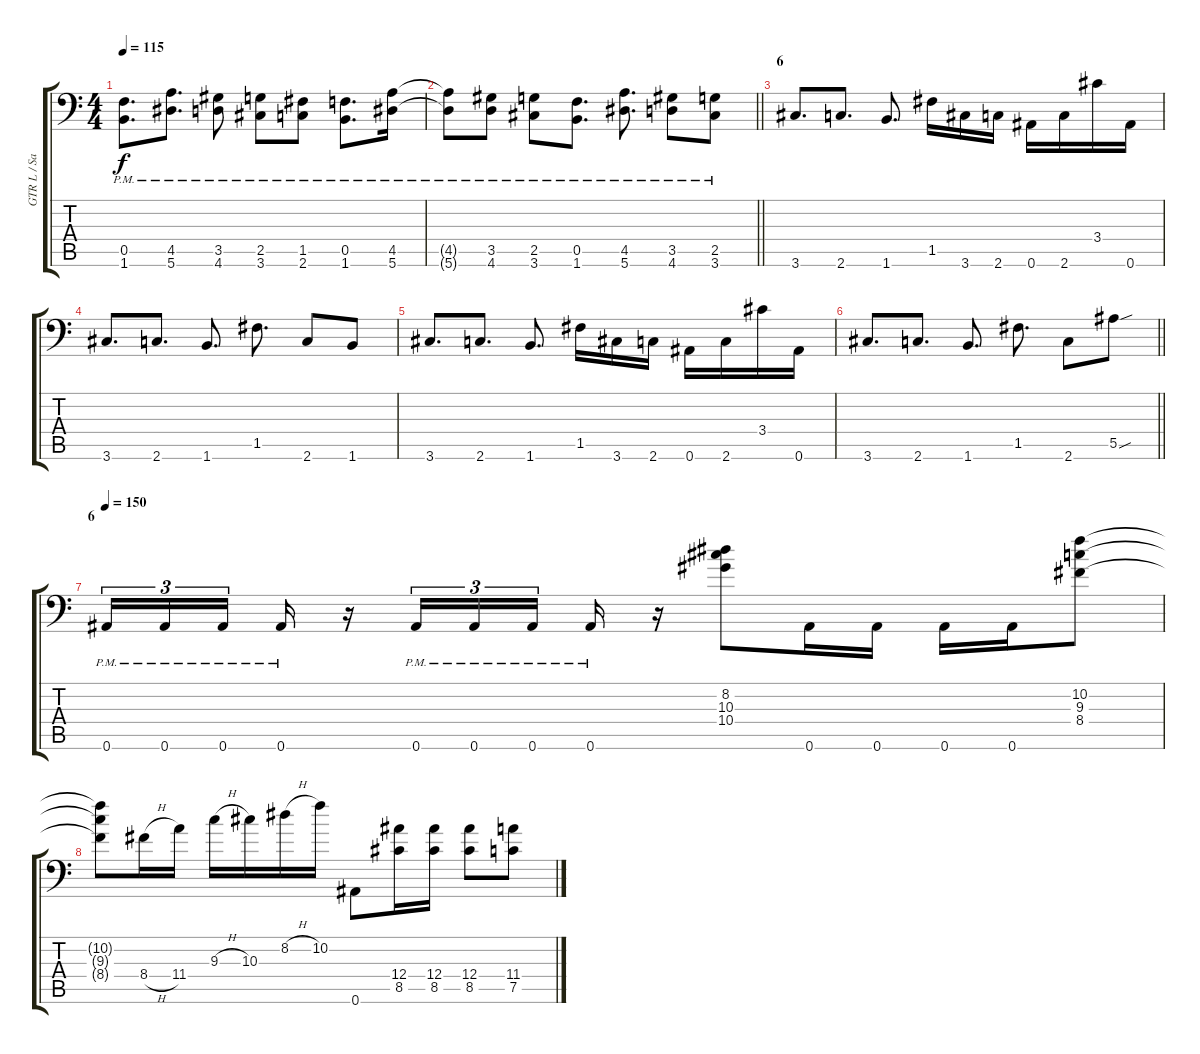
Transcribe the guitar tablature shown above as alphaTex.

\track ("GTR L / Sanch" "GTR L / Sa") {instrument distortionguitar}
\staff {score tabs}
\tuning (C4 G3 Eb3 Bb2 F2 Bb1) {hide}
\ts (4 4)
\tempo 115
\clef f4
\ks c
(0.5{pm} 1.6{pm}).8{d dy f} (4.5{pm} 5.6{pm}).8{d} (3.5{pm} 4.6{pm}).8 (2.5{pm} 3.6{pm}).8 (1.5{pm} 2.6{pm}).8 (0.5{pm} 1.6{pm}).8{d} (4.5{pm} 5.6{pm}).16 |
\barLineRight lightlight
(4.5{pm t} 5.6{pm t}).8 (3.5{pm} 4.6{pm}).8 (2.5{pm} 3.6{pm}).8 (0.5{pm} 1.6{pm}).8{d} (4.5{pm} 5.6{pm}).8{d} (3.5{pm} 4.6{pm}).8 (2.5{pm} 3.6{pm}).8 |
\section ("" "6")
3.6.8{d} 2.6.8{d} 1.6.8{d} 1.5.16 3.6.16 2.6.16 0.6.16 2.6.16 3.4.16 0.6.16 |
3.6.8{d} 2.6.8{d} 1.6.8{d} 1.5.8{d} 2.6.8 1.6.8 |
3.6.8{d} 2.6.8{d} 1.6.8{d} 1.5.16 3.6.16 2.6.16 0.6.16 2.6.16 3.4.16 0.6.16 |
\barLineRight lightlight
3.6.8{d} 2.6.8{d} 1.6.8{d} 1.5.8{d} 2.6.8 5.5{sou}.8 |
\section ("" "6")
\tempo 150
0.6{pm}.16{tu (3 2)} 0.6{pm}.16{tu (3 2)} 0.6{pm}.16{tu (3 2) beam splitsecondary} 0.6{pm}.16 r.16 0.6{pm}.16{tu (3 2)} 0.6{pm}.16{tu (3 2)} 0.6{pm}.16{tu (3 2) beam splitsecondary} 0.6{pm}.16 r.16 (8.2 10.3 10.4).8 0.6.16 0.6.16 0.6.16 0.6.16 (10.2 9.3 8.4).8 |
(10.2{t} 9.3{t} 8.4{t}).8 8.4{h}.16 11.4.16 9.3{h}.16 10.3.16 8.2{h}.16 10.2.16 0.6.8 (12.4 8.5).16 (12.4 8.5).16 (12.4 8.5).8 (11.4 7.5).8
